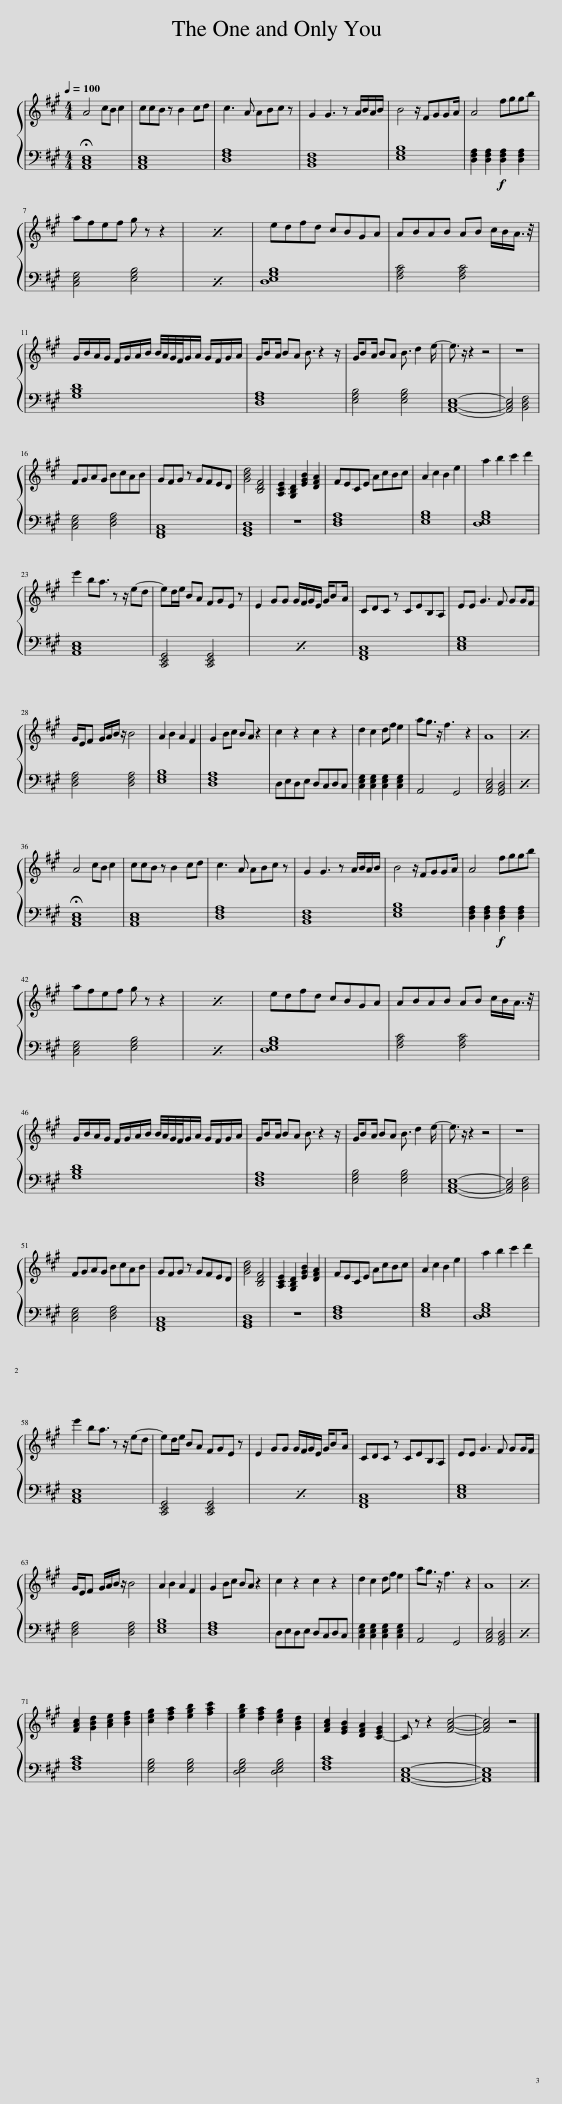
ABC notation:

X:1
%%score { 1 | 2 }
L:1/8
Q:1/4=100
M:4/4
I:linebreak $
K:A
V:1 treble
V:2 bass
V:1
 A4 cB c2 | ccB z B2 cd | c3 A ABc z | G2 G3 z A/B/A/B/ | B4 z/ FGGA/ | %5
 A4 fggb |$ afef g z z2 | x8 | edfd cBGA | ABAB AB c/B/A3/4 z/4 |$ %10
 G/B/A/G/ F/G/A/B/ B/4A/4G/4F/4G/A/ G/F/G/A/ | G/BA/ BA B3/2 z2 z/ | G/BA/ BA B3/2 d2 e/- | e3/2 z/ z2 z4 | z8 |$ %15
 FGAG BcAB | GFG z GFED | [GBd]4 [B,DF]4 | [A,CE]2 [G,B,D]2 [EGB]2 [DFA]2 | FECE AcBc | %20
 A2 c2 B2 e2 | a2 b2 c'2 d'2 |$ e'2 ba3/2 z z/ ed- | ed/e/ BA FGE z | E2 GG G/F/G/E/ G/BA/ | %25
 CDC z CEB,A, | EE G3 F GG/F/ |$ G/E/F G/A/B/ z/ B4 | A2 B2 A2 F2 | G2 Bc BA z2 | %30
 c2 z2 c2 z2 | d2 c2 df e2 | ag3/2 z/ f3 z2 | A8 | x8 |$ %35
 A4 cB c2 | ccB z B2 cd | c3 A ABc z | G2 G3 z A/B/A/B/ | B4 z/ FGGA/ | %40
 A4 fggb |$ afef g z z2 | x8 | edfd cBGA | ABAB AB c/B/A3/4 z/4 |$ %45
 G/B/A/G/ F/G/A/B/ B/4A/4G/4F/4G/A/ G/F/G/A/ | G/BA/ BA B3/2 z2 z/ | G/BA/ BA B3/2 d2 e/- | e3/2 z/ z2 z4 | z8 |$ %50
 FGAG BcAB | GFG z GFED | [GBd]4 [B,DF]4 | [A,CE]2 [G,B,D]2 [EGB]2 [DFA]2 | FECE AcBc | %55
 A2 c2 B2 e2 | a2 b2 c'2 d'2 |$ e'2 ba3/2 z z/ ed- | ed/e/ BA FGE z | E2 GG G/F/G/E/ G/BA/ | %60
 CDC z CEB,A, | EE G3 F GG/F/ |$ G/E/F G/A/B/ z/ B4 | A2 B2 A2 F2 | G2 Bc BA z2 | %65
 c2 z2 c2 z2 | d2 c2 df e2 | ag3/2 z/ f3 z2 | A8 | x8 |$ %70
 [FAc]2 [GBd]2 [Ace]2 [Bdf]2 | [ceg]2 [dfa]2 [egb]2 [fac']2 | [egb]2 [dfa]2 [ceg]2 [GBd]2 | [FAc]2 [EGB]2 [DFA]2 [C-EG]2 | C z z2 [FAc]4- | %75
 [FAc]4 z4 |] %76
V:2
 !fermata![A,,C,E,]8 | [A,,C,E,]8 | [D,F,A,]8 | [B,,D,F,]8 | [E,G,B,]8 | %5
 [D,F,A,]2 [D,F,A,]2!f! [D,F,A,]2 [D,F,A,]2 |$ [C,E,G,]4 [E,G,B,]4 | x8 | [D,E,G,B,]8 | [F,A,C]4 [F,A,C]4 |$ %10
 [G,B,D]8 | [D,F,A,]8 | [E,G,B,]4 [E,G,B,]4 | [A,,C,E,]8- | [A,,C,E,]4 [B,,D,F,]4 |$ %15
 [C,E,G,]4 [D,F,A,]4 | [F,,A,,C,]8 | [G,,B,,D,]8 | z8 | [D,F,A,]8 | %20
 [E,G,B,]8 | [D,E,G,B,]8 |$ [A,,C,E,]8 | [C,,E,,G,,]4 [C,,E,,G,,]4 | x8 | %25
 [F,,A,,C,]8 | [C,E,G,]8 |$ [D,F,A,]4 [D,F,A,]4 | [E,G,B,]8 | [D,F,A,]8 | %30
 D,E,D,E, D,C,D,C, | [C,E,G,]2 [C,E,G,]2 [C,E,G,]2 [C,E,G,]2 | A,,4 G,,4 | [A,,C,E,]4 [G,,B,,D,]4 | x8 |$ %35
 !fermata![A,,C,E,]8 | [A,,C,E,]8 | [D,F,A,]8 | [B,,D,F,]8 | [E,G,B,]8 | %40
 [D,F,A,]2 [D,F,A,]2!f! [D,F,A,]2 [D,F,A,]2 |$ [C,E,G,]4 [E,G,B,]4 | x8 | [D,E,G,B,]8 | [F,A,C]4 [F,A,C]4 |$ %45
 [G,B,D]8 | [D,F,A,]8 | [E,G,B,]4 [E,G,B,]4 | [A,,C,E,]8- | [A,,C,E,]4 [B,,D,F,]4 |$ %50
 [C,E,G,]4 [D,F,A,]4 | [F,,A,,C,]8 | [G,,B,,D,]8 | z8 | [D,F,A,]8 | %55
 [E,G,B,]8 | [D,E,G,B,]8 |$ [A,,C,E,]8 | [C,,E,,G,,]4 [C,,E,,G,,]4 | x8 | %60
 [F,,A,,C,]8 | [C,E,G,]8 |$ [D,F,A,]4 [D,F,A,]4 | [E,G,B,]8 | [D,F,A,]8 | %65
 D,E,D,E, D,C,D,C, | [C,E,G,]2 [C,E,G,]2 [C,E,G,]2 [C,E,G,]2 | A,,4 G,,4 | [A,,C,E,]4 [G,,B,,D,]4 | x8 |$ %70
 [F,A,C]8 | [E,G,B,]4 [E,G,B,]4 | [D,E,G,B,]4 [D,E,G,B,]4 | [F,A,C]8 | [A,,C,E,]8- | %75
 [A,,C,E,]8 |] %76
